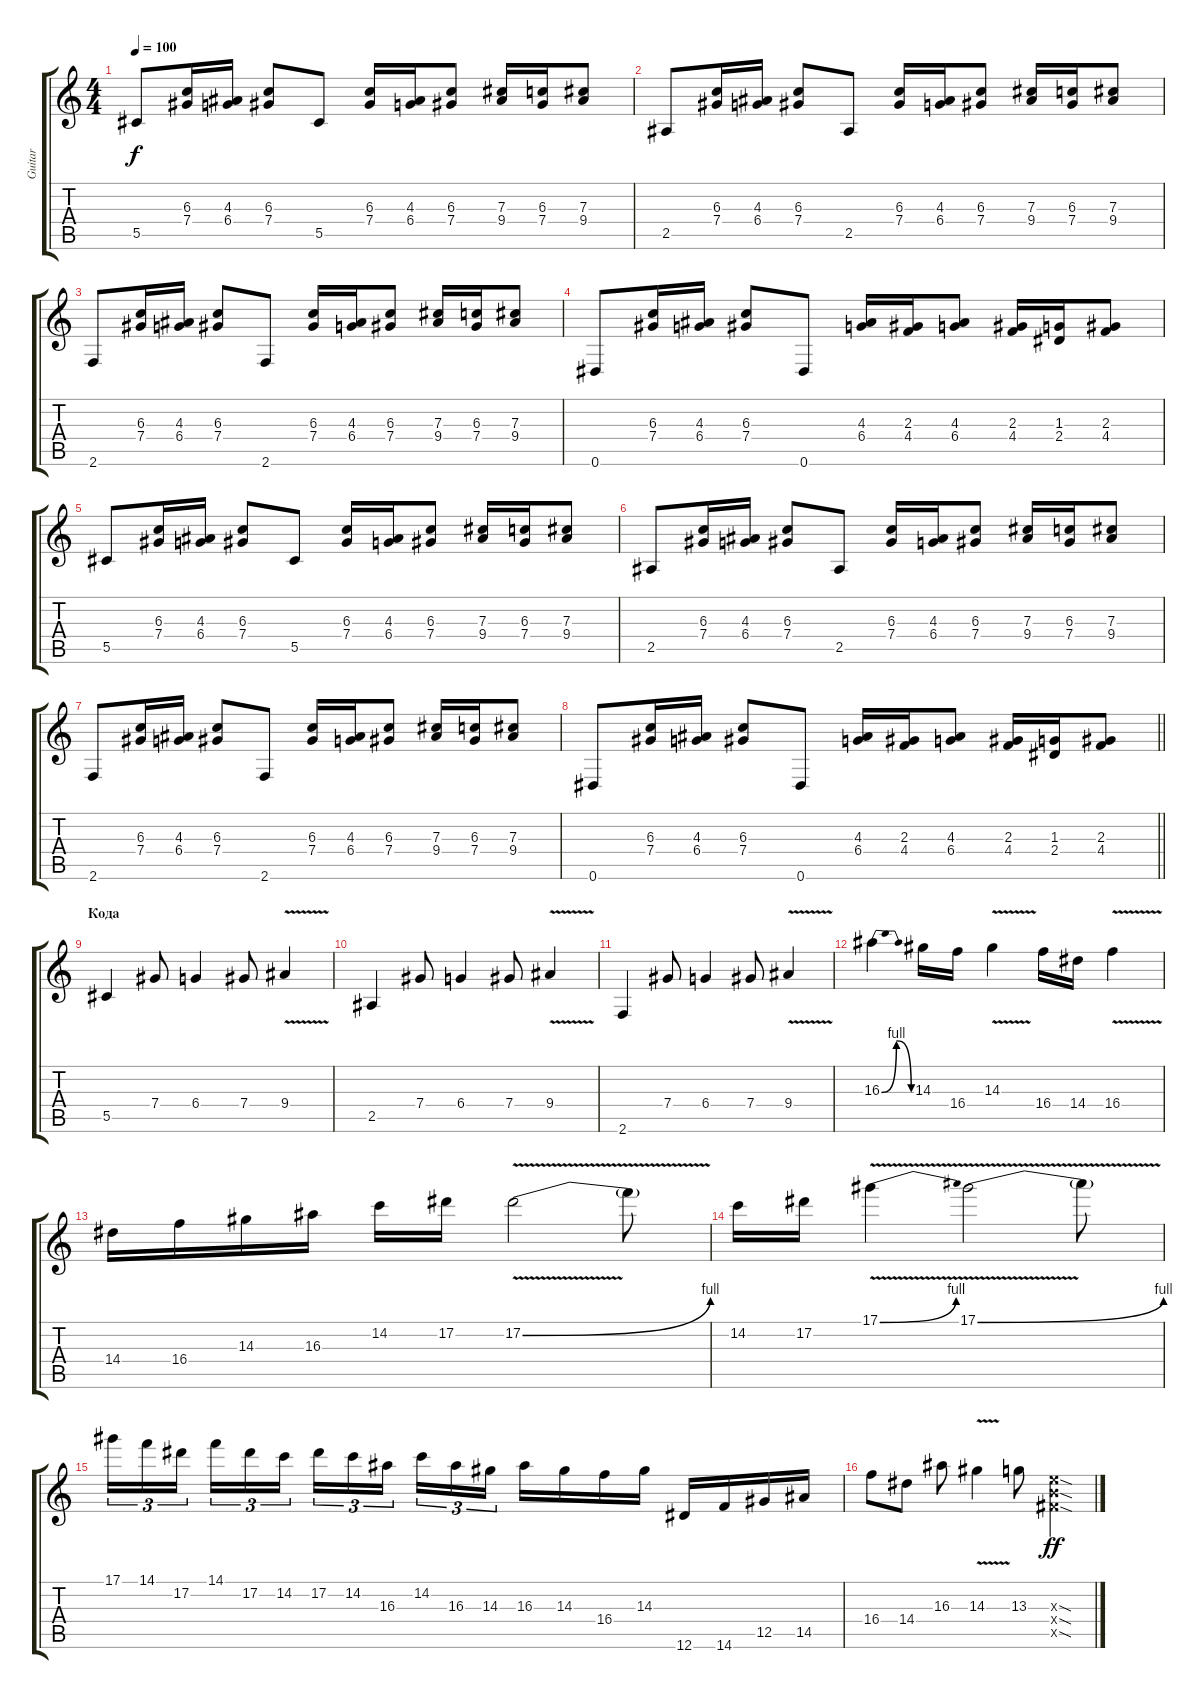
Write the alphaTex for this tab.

\track ("Guitar" "Guitar") {instrument distortionguitar}
\staff {score tabs}
\tuning (Eb4 Bb3 Gb3 Db3 Ab2 Eb2) {hide}
\ts (4 4)
\tempo 100
\clef g2
\ks c
5.5.8{dy f instrument distortionguitar} (6.3 7.4).16 (4.3 6.4).16 (6.3 7.4).8 5.5.8 (6.3 7.4).16 (4.3 6.4).16 (6.3 7.4).8 (7.3 9.4).16 (6.3 7.4).16 (7.3 9.4).8 |
2.5.8 (6.3 7.4).16 (4.3 6.4).16 (6.3 7.4).8 2.5.8 (6.3 7.4).16 (4.3 6.4).16 (6.3 7.4).8 (7.3 9.4).16 (6.3 7.4).16 (7.3 9.4).8 |
2.6.8 (6.3 7.4).16 (4.3 6.4).16 (6.3 7.4).8 2.6.8 (6.3 7.4).16 (4.3 6.4).16 (6.3 7.4).8 (7.3 9.4).16 (6.3 7.4).16 (7.3 9.4).8 |
0.6.8 (6.3 7.4).16 (4.3 6.4).16 (6.3 7.4).8 0.6.8 (4.3 6.4).16 (2.3 4.4).16 (4.3 6.4).8 (2.3 4.4).16 (1.3 2.4).16 (2.3 4.4).8 |
5.5.8{instrument distortionguitar} (6.3 7.4).16 (4.3 6.4).16 (6.3 7.4).8 5.5.8 (6.3 7.4).16 (4.3 6.4).16 (6.3 7.4).8 (7.3 9.4).16 (6.3 7.4).16 (7.3 9.4).8 |
2.5.8 (6.3 7.4).16 (4.3 6.4).16 (6.3 7.4).8 2.5.8 (6.3 7.4).16 (4.3 6.4).16 (6.3 7.4).8 (7.3 9.4).16 (6.3 7.4).16 (7.3 9.4).8 |
2.6.8 (6.3 7.4).16 (4.3 6.4).16 (6.3 7.4).8 2.6.8 (6.3 7.4).16 (4.3 6.4).16 (6.3 7.4).8 (7.3 9.4).16 (6.3 7.4).16 (7.3 9.4).8 |
\barLineRight lightlight
0.6.8 (6.3 7.4).16 (4.3 6.4).16 (6.3 7.4).8 0.6.8 (4.3 6.4).16 (2.3 4.4).16 (4.3 6.4).8 (2.3 4.4).16 (1.3 2.4).16 (2.3 4.4).8 |
\section ("" "Кода")
5.5.4 7.4.8 6.4.4 7.4.8 9.4{v}.4 |
2.5.4 7.4.8 6.4.4 7.4.8 9.4{v}.4 |
2.6.4 7.4.8 6.4.4 7.4.8 9.4{v}.4 |
16.3{be (bendrelease 0 0 15 4 51 4 60 0)}.4 14.3.16 16.4.16 14.3{v}.4 16.4.16 14.4.16 16.4{v}.4 |
14.4.16 16.4.16 14.3.16 16.3.16 14.2.16 17.2.16 17.2{be (bend 0 0 60 4) v}.2 17.2{t}.8 |
14.2.16 17.2.16 17.1{be (bend 0 0 60 4) v}.4 17.1{be (bend 0 0 60 4) v}.2 17.1{t}.8 |
17.1.16{tu (3 2)} 14.1.16{tu (3 2)} 17.2.16{tu (3 2) beam splitsecondary} 14.1.16{tu (3 2)} 17.2.16{tu (3 2)} 14.2.16{tu (3 2)} 17.2.16{tu (3 2)} 14.2.16{tu (3 2)} 16.3.16{tu (3 2) beam splitsecondary} 14.2.16{tu (3 2)} 16.3.16{tu (3 2)} 14.3.16{tu (3 2)} 16.3.16 14.3.16 16.4.16 14.3.16 12.6.16 14.6.16 12.5.16 14.5.16 |
16.4.8 14.4.8 16.3.8 14.3{v}.4 13.3.8 (0.3{sod x} 15.4{sod x} 15.5{sod x}).4{dy ff}
